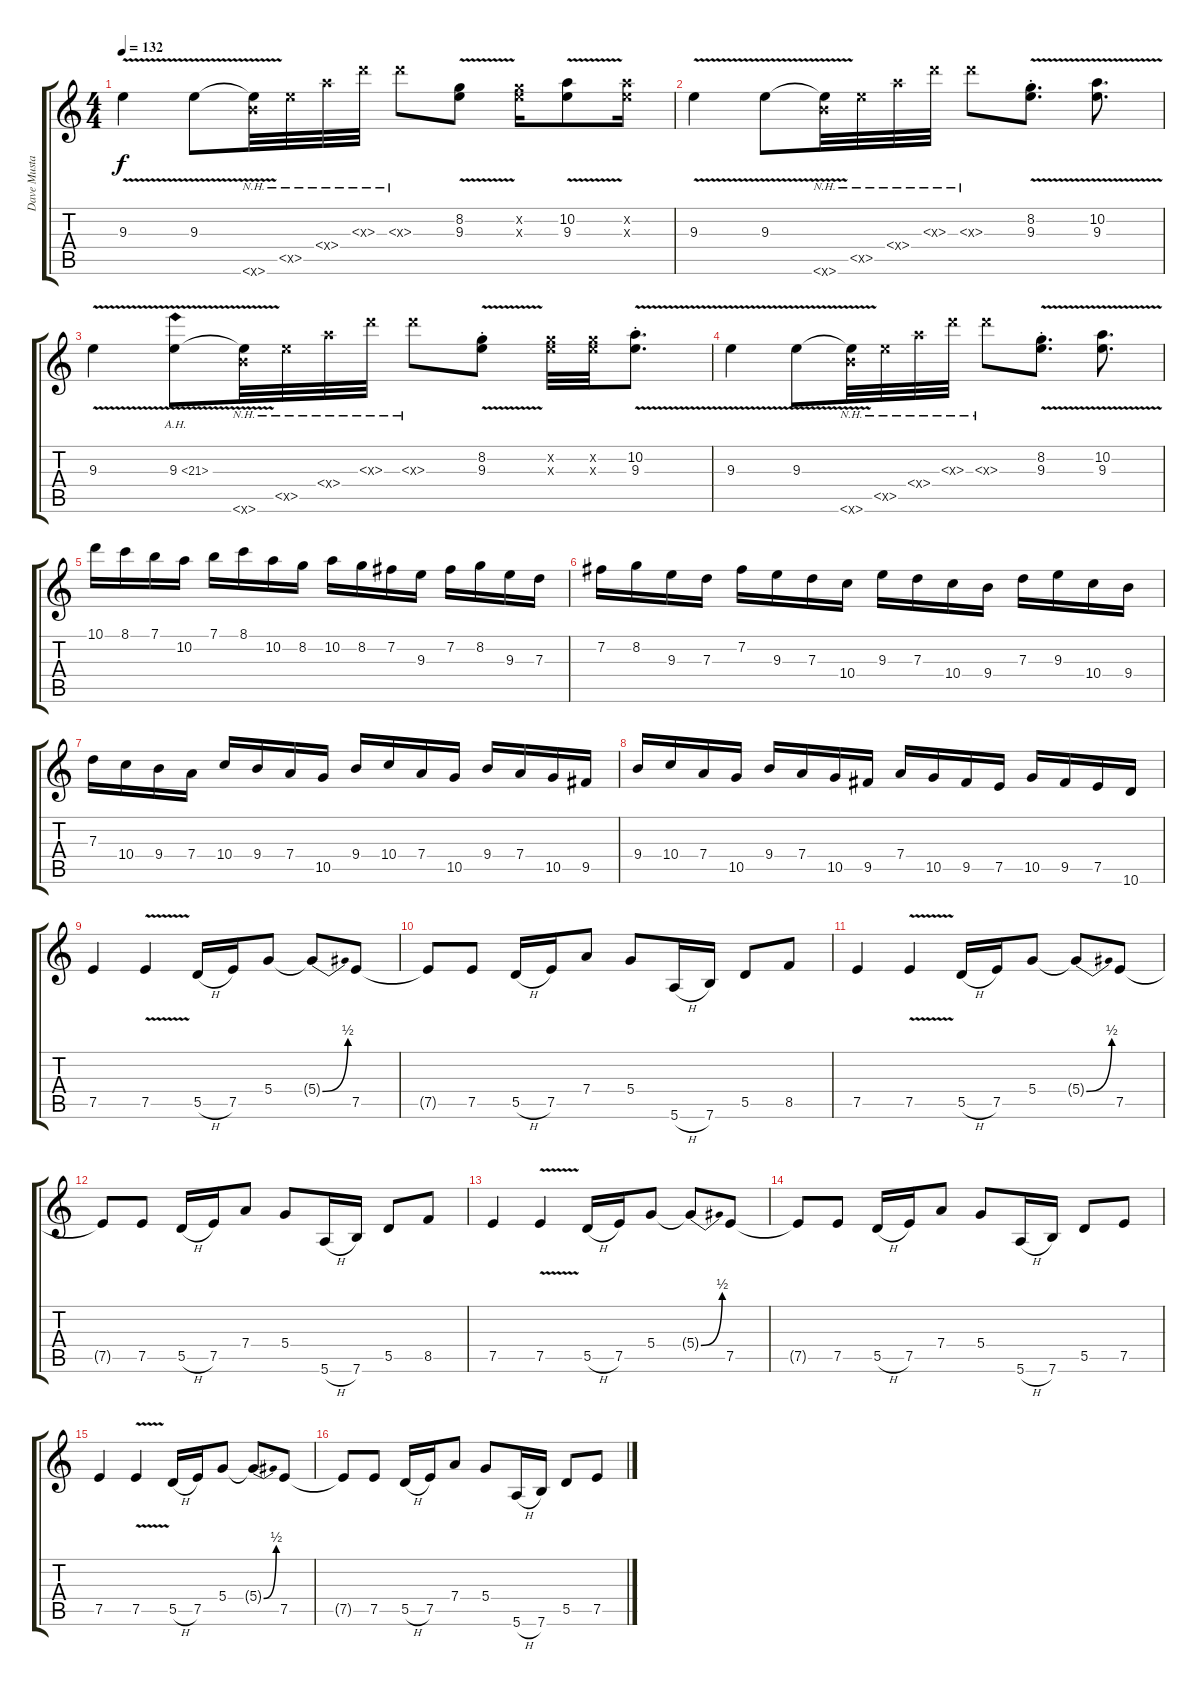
\track ("Dave Mustaine" "Dave Musta") {instrument distortionguitar}
\staff {score tabs}
\tuning (E4 B3 G3 D3 A2 E2) {hide}
\ts (4 4)
\tempo 132
\clef g2
\ks c
9.3{v}.4{dy f} 9.3{v}.8 (9.3{t} 7.6{nh x}).32 7.5{nh x}.32 7.4{nh x}.32 7.3{nh x}.32 7.3{nh x}.8 (8.2 9.3{v}).8 (8.2{x} 9.3{x}).16 (10.2{v} 9.3{v}).8 (10.2{x} 9.3{x}).16 |
9.3{v}.4 9.3{v}.8 (9.3{t} 7.6{nh x}).32 7.5{nh x}.32 7.4{nh x}.32 7.3{nh x}.32 7.3{nh x}.8 (8.2{st} 9.3{v st}).8{d} (10.2{v} 9.3{v}).8{d} |
9.3{v}.4 9.3{ah 12 v}.8 (9.3{t} 7.6{nh x}).32 7.5{nh x}.32 7.4{nh x}.32 7.3{nh x}.32 7.3{nh x}.8 (8.2{st} 9.3{v st}).8 (8.2{x} 9.3{x}).32 (8.2{x} 9.3{x}).32 (10.2{v st} 9.3{v st}).8{d} |
9.3{v}.4 9.3{v}.8 (9.3{t} 7.6{nh x}).32 7.5{nh x}.32 7.4{nh x}.32 7.3{nh x}.32 7.3{nh x}.8 (8.2{st} 9.3{v st}).8{d} (10.2{v} 9.3{v}).8{d} |
10.1.16 8.1.16 7.1.16 10.2.16 7.1.16 8.1.16 10.2.16 8.2.16 10.2.16 8.2.16 7.2.16 9.3.16 7.2.16 8.2.16 9.3.16 7.3.16 |
7.2.16 8.2.16 9.3.16 7.3.16 7.2.16 9.3.16 7.3.16 10.4.16 9.3.16 7.3.16 10.4.16 9.4.16 7.3.16 9.3.16 10.4.16 9.4.16 |
7.3.16 10.4.16 9.4.16 7.4.16 10.4.16 9.4.16 7.4.16 10.5.16 9.4.16 10.4.16 7.4.16 10.5.16 9.4.16 7.4.16 10.5.16 9.5.16 |
9.4.16 10.4.16 7.4.16 10.5.16 9.4.16 7.4.16 10.5.16 9.5.16 7.4.16 10.5.16 9.5.16 7.5.16 10.5.16 9.5.16 7.5.16 10.6.16 |
7.5.4 7.5{v}.4 5.5{h}.16 7.5.16 5.4.8 5.4{be (bend 0 0 60 2) t}.8 7.5.8 |
7.5{t}.8 7.5.8 5.5{h}.16 7.5.16 7.4.8 5.4.8 5.6{h}.16 7.6.16 5.5.8 8.5.8 |
7.5.4 7.5{v}.4 5.5{h}.16 7.5.16 5.4.8 5.4{be (bend 0 0 60 2) t}.8 7.5.8 |
7.5{t}.8 7.5.8 5.5{h}.16 7.5.16 7.4.8 5.4.8 5.6{h}.16 7.6.16 5.5.8 8.5.8 |
7.5.4 7.5{v}.4 5.5{h}.16 7.5.16 5.4.8 5.4{be (bend 0 0 60 2) t}.8 7.5.8 |
7.5{t}.8 7.5.8 5.5{h}.16 7.5.16 7.4.8 5.4.8 5.6{h}.16 7.6.16 5.5.8 7.5.8 |
7.5.4 7.5{v}.4 5.5{h}.16 7.5.16 5.4.8 5.4{be (bend 0 0 60 2) t}.8 7.5.8 |
7.5{t}.8 7.5.8 5.5{h}.16 7.5.16 7.4.8 5.4.8 5.6{h}.16 7.6.16 5.5.8 7.5.8
